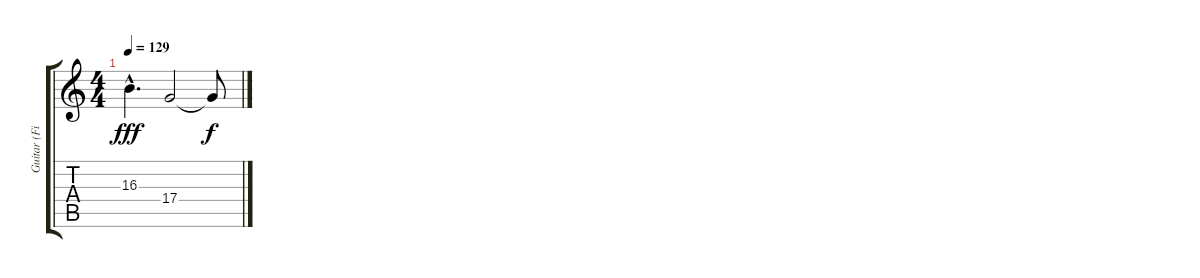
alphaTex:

\track ("Guitar (Fill)" "Guitar (Fi") {instrument lead2sawtooth}
\staff {score tabs}
\tuning (E4 B3 G3 D3 A2 E2) {hide}
\ts (4 4)
\tempo 129
\clef g2
\ks c
16.3{hac}.4{d dy fff} 17.4.2 17.4{t}.8{dy f volume 2}
